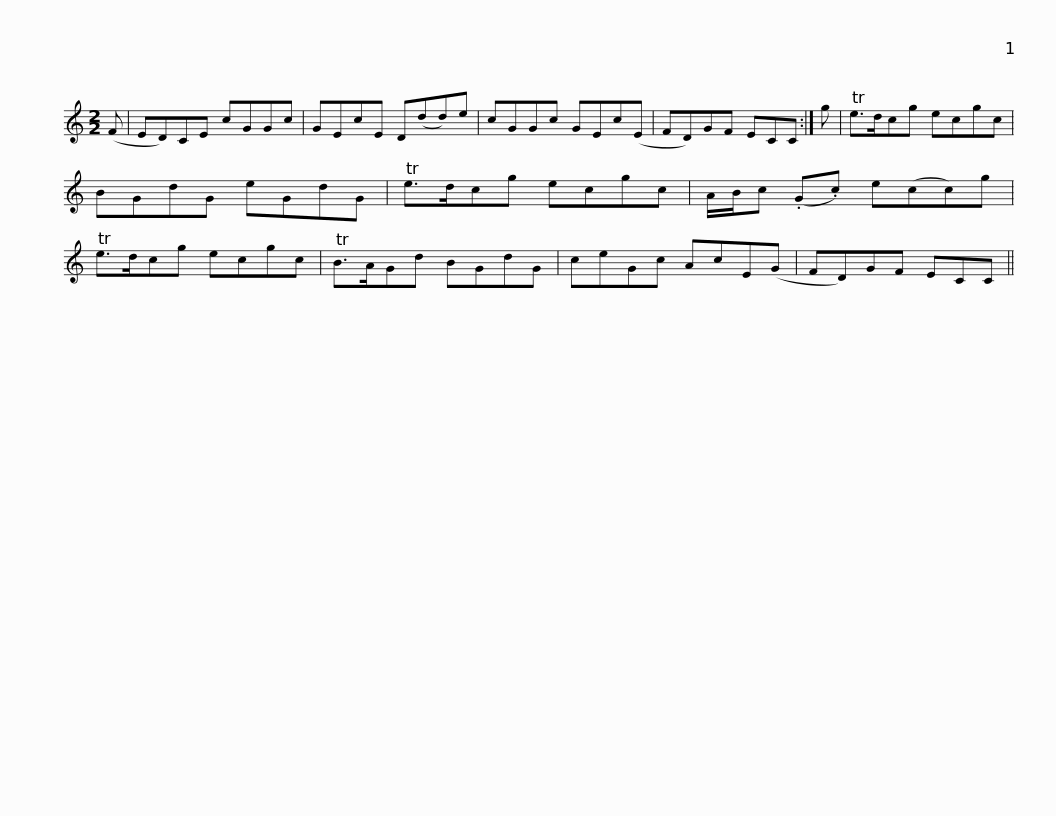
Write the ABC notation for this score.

X:1
L:1/8
M:2/2
I:linebreak $
K:C
V:1 treble
V:1
 (F | ED)CE cGGc | GEcE D(dd)e | cGGc GEc(E | FD)GF ECC :| %5
 g | Te>dcg ecgc |$ BGdG eGdG | Te>dcg ecgc | A/B/c (.G.c) e(cc)g | %10
 Te>dcg ecgc | TB>AGd BGdG |$ ceGc AcE(G | FD)GF ECC || %14
